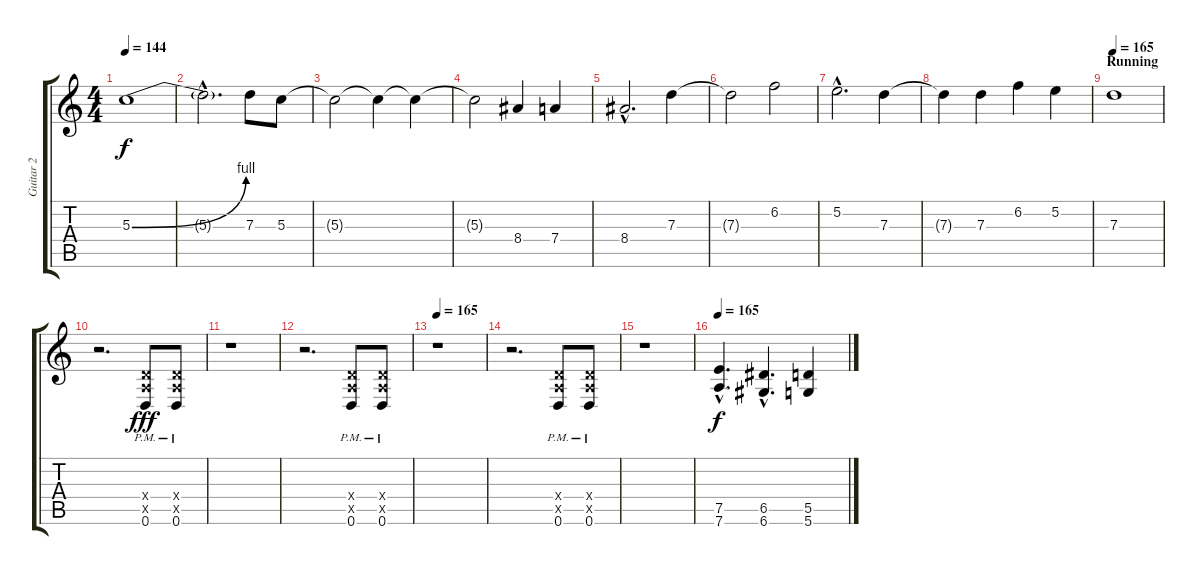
\track ("Guitar 2" "Guitar 2") {instrument overdrivenguitar}
\staff {score tabs}
\tuning (E4 B3 G3 D3 A2 D2) {hide}
\ts (4 4)
\tempo 144
\clef g2
\ks c
5.3{be (bend 0 0 60 4)}.1{dy f} |
5.3{hac t}.2{d} 7.3.8 5.3.8 |
5.3{t}.2 5.3{t}.4 5.3{t}.4 |
5.3{t}.2 8.4.4 7.4.4 |
8.4{hac}.2{d} 7.3.4 |
7.3{t}.2 6.2.2 |
5.2{hac}.2{d} 7.3.4 |
7.3{t}.4 7.3.4 6.2.4 5.2.4 |
\section ("" "Running")
\tempo 165
7.3.1 |
r.2{d} (0.4{x} 0.5{x} 0.6{pm}).8{dy fff} (0.4{x} 0.5{x} 0.6{pm}).8 |
r.1 |
r.2{d} (0.4{x} 0.5{x} 0.6{pm}).8 (0.4{x} 0.5{x} 0.6{pm}).8 |
\tempo 165
r.1 |
r.2{d} (0.4{x} 0.5{x} 0.6{pm}).8 (0.4{x} 0.5{x} 0.6{pm}).8 |
r.1 |
\tempo 165
(7.5{hac} 7.6{hac}).4{d dy f} (6.5{hac} 6.6{hac}).4{d} (5.5 5.6).4
